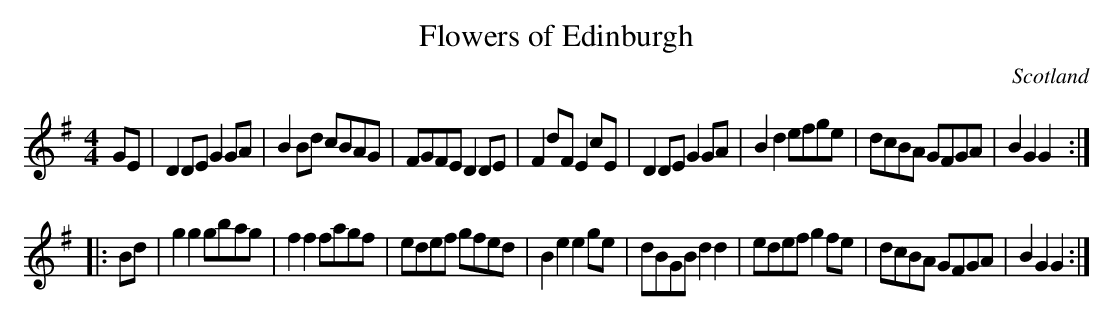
X:1
T:Flowers of Edinburgh
M:4/4
O:Scotland
K:G major
GE|\
D2DE G2GA | B2Bd cBAG | FGFE D2DE | F2dF E2cE |\
D2DE G2GA | B2d2 efge | dcBA GFGA | B2G2 G2 ::
Bd|\
g2g2 gbag | f2f2 fagf | edef gfed | B2e2 e2ge |\
dBGB d2d2 | edef g2fe | dcBA GFGA | B2G2 G2:|
